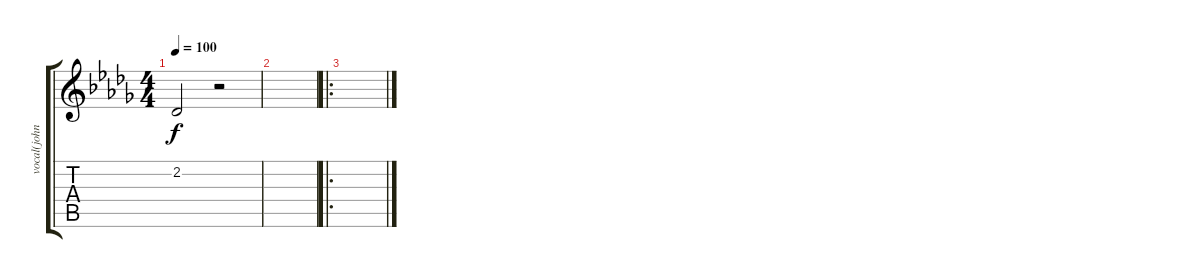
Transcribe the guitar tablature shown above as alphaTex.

\track ("vocal(john rzeznik)" "vocal(john") {instrument clarinet}
\staff {score tabs}
\tuning (E4 B3 G3 D3 A2 E2) {hide}
\ts (4 4)
\tempo 100
\clef g2
\ks db
2.2{t}.2{dy f} r.2 |
|
\ro
